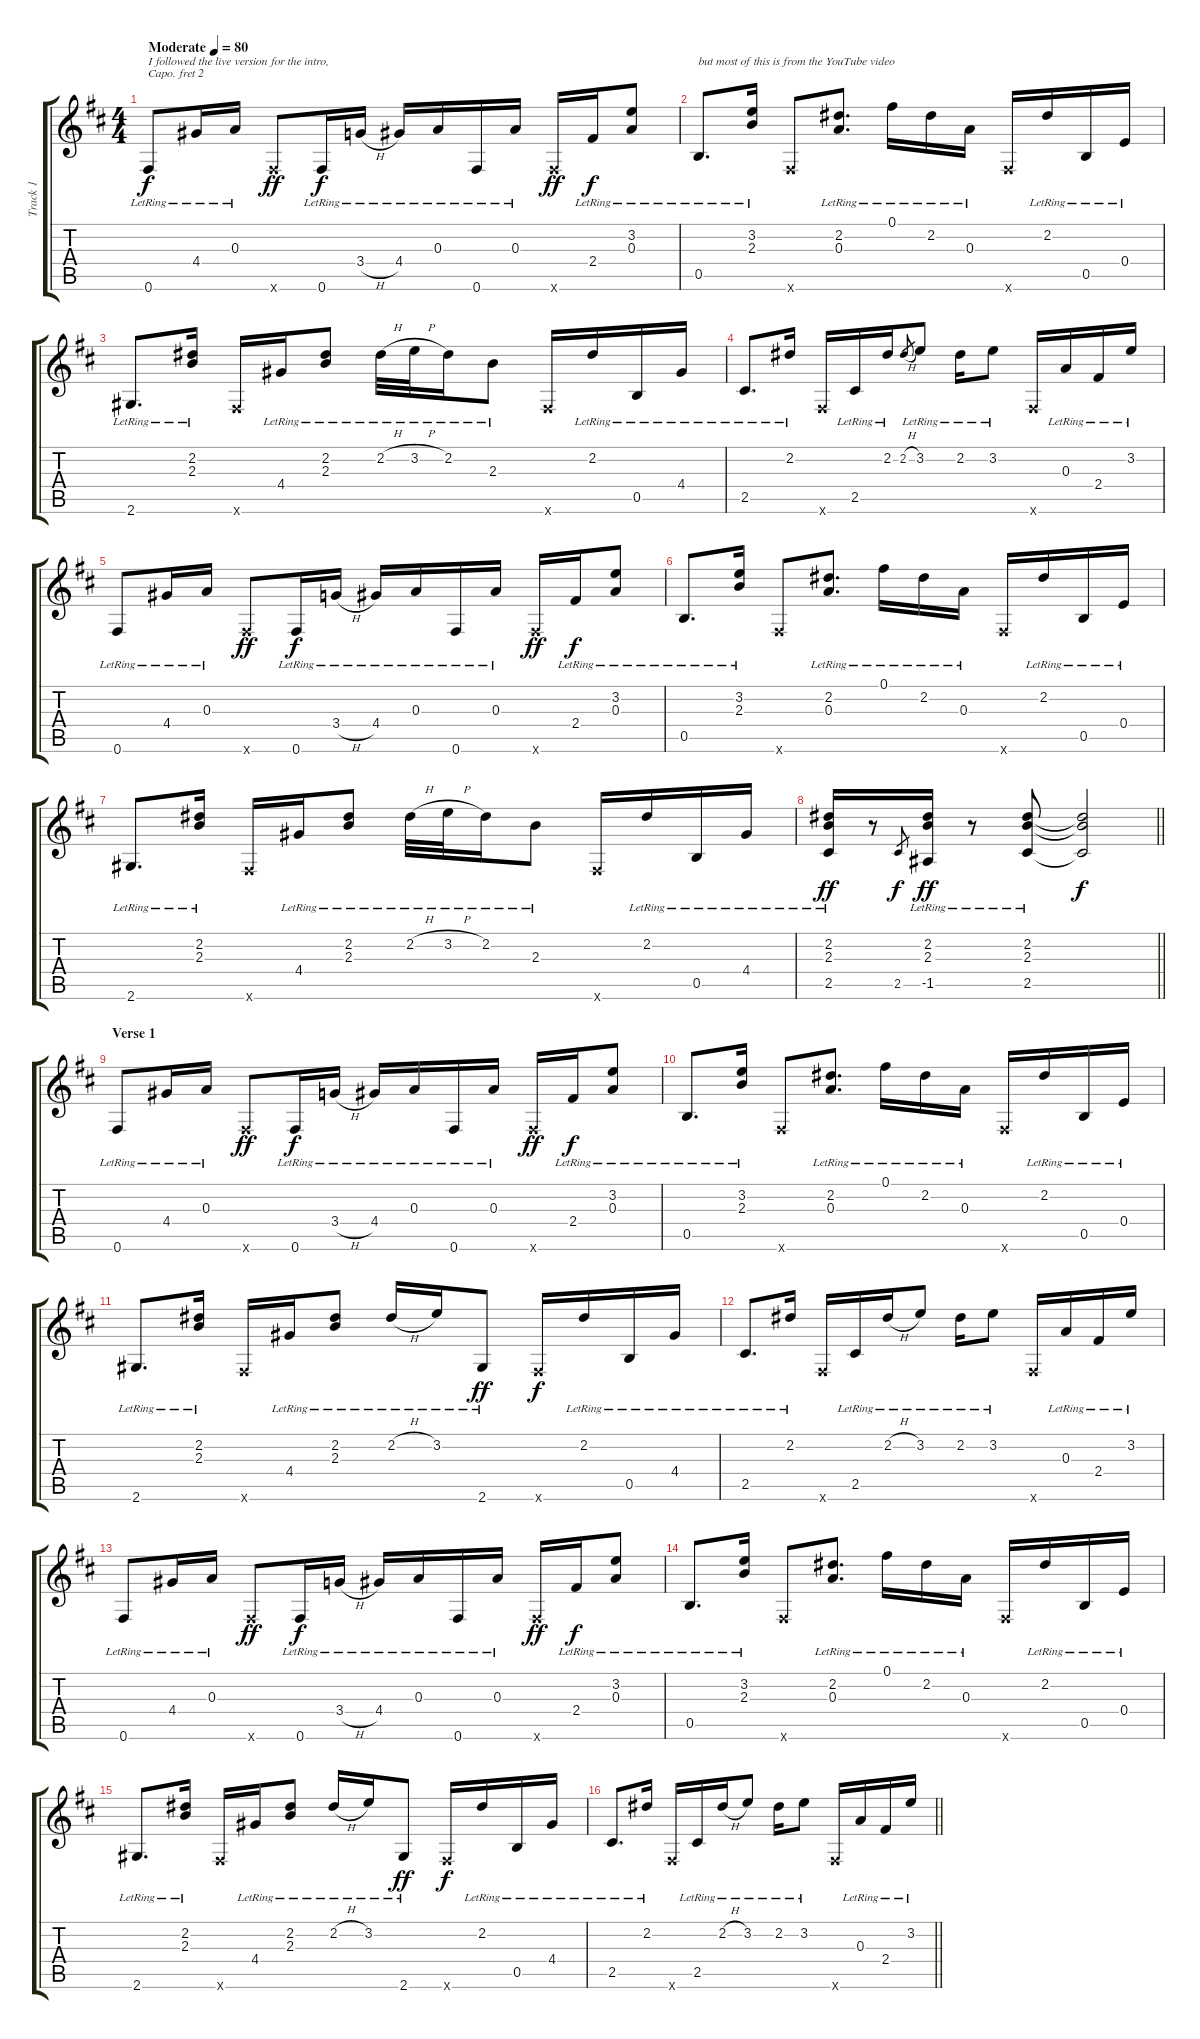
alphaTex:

\track ("Track 1" "Track 1") {instrument acousticguitarsteel}
\staff {score tabs}
\capo 2
\tuning (E4 B3 G3 D3 A2 E2) {hide}
\ts (4 4)
\tempo (80 "Moderate")
\clef g2
\ks d
0.6{lr}.8{txt "I followed the live version for the intro," dy f instrument acousticguitarsteel} 4.4{lr}.16 0.3{lr}.16 0.6{x}.8{dy ff} 0.6{lr}.16{dy f} 3.4{h lr}.16 4.4{lr}.16 0.3{lr}.16 0.6{lr}.16 0.3{lr}.16 0.6{x}.16{dy ff} 2.4{lr}.16{dy f} (3.2{lr} 0.3{lr}).8 |
0.5{lr}.8{d txt "but most of this is from the YouTube video"} (3.2{lr} 2.3{lr}).16 0.6{x}.8 (2.2{lr} 0.3{lr}).8{d} 0.1{lr}.16 2.2{lr}.16 0.3{lr}.16 0.6{x}.16 2.2{lr}.16 0.5{lr}.16 0.4{lr}.16 |
2.6{lr}.8{d} (2.2{lr} 2.3{lr}).16 0.6{x}.16 4.4{lr}.16 (2.2{lr} 2.3{lr}).8 2.2{h lr}.32 3.2{h lr}.32 2.2{lr}.16 2.3{lr}.8 0.6{x}.16 2.2{lr}.16 0.5{lr}.16 4.4{lr}.16 |
2.5{lr}.8{d} 2.2{lr}.16 0.6{x}.16 2.5{lr}.16 2.2{lr}.16 2.2{h}.8{gr} 3.2{lr}.8 2.2{lr}.16 3.2{lr}.8 0.6{x}.16 0.3{lr}.16 2.4{lr}.16 3.2{lr}.16 |
0.6{lr}.8 4.4{lr}.16 0.3{lr}.16 0.6{x}.8{dy ff} 0.6{lr}.16{dy f} 3.4{h lr}.16 4.4{lr}.16 0.3{lr}.16 0.6{lr}.16 0.3{lr}.16 0.6{x}.16{dy ff} 2.4{lr}.16{dy f} (3.2{lr} 0.3{lr}).8 |
0.5{lr}.8{d} (3.2{lr} 2.3{lr}).16 0.6{x}.8 (2.2{lr} 0.3{lr}).8{d} 0.1{lr}.16 2.2{lr}.16 0.3{lr}.16 0.6{x}.16 2.2{lr}.16 0.5{lr}.16 0.4{lr}.16 |
2.6{lr}.8{d} (2.2{lr} 2.3{lr}).16 0.6{x}.16 4.4{lr}.16 (2.2{lr} 2.3{lr}).8 2.2{h lr}.32 3.2{h lr}.32 2.2{lr}.16 2.3{lr}.8 0.6{x}.16 2.2{lr}.16 0.5{lr}.16 4.4{lr}.16 |
\barLineRight lightlight
(2.2{lr} 2.3{lr} 2.5{lr}).16{dy ff} r.8 2.5.8{gr dy f} (2.2{lr} 2.3{lr} -1.5).16{dy ff} r.8 (2.2{lr} 2.3{lr} 2.5{lr}).8 (2.2{t} 2.3{t} 2.5{t}).2{dy f} |
\section ("" "Verse 1")
0.6{lr}.8 4.4{lr}.16 0.3{lr}.16 0.6{x}.8{dy ff} 0.6{lr}.16{dy f} 3.4{h lr}.16 4.4{lr}.16 0.3{lr}.16 0.6{lr}.16 0.3{lr}.16 0.6{x}.16{dy ff} 2.4{lr}.16{dy f} (3.2{lr} 0.3{lr}).8 |
0.5{lr}.8{d} (3.2{lr} 2.3{lr}).16 0.6{x}.8 (2.2{lr} 0.3{lr}).8{d} 0.1{lr}.16 2.2{lr}.16 0.3{lr}.16 0.6{x}.16 2.2{lr}.16 0.5{lr}.16 0.4{lr}.16 |
2.6{lr}.8{d} (2.2{lr} 2.3{lr}).16 0.6{x}.16 4.4{lr}.16 (2.2{lr} 2.3{lr}).8 2.2{h lr}.16 3.2{lr}.16 2.6{lr}.8{dy ff} 0.6{x}.16{dy f} 2.2{lr}.16 0.5{lr}.16 4.4{lr}.16 |
2.5{lr}.8{d} 2.2{lr}.16 0.6{x}.16 2.5{lr}.16 2.2{h lr}.16 3.2{lr}.8 2.2{lr}.16 3.2{lr}.8 0.6{x}.16 0.3{lr}.16 2.4{lr}.16 3.2{lr}.16 |
0.6{lr}.8 4.4{lr}.16 0.3{lr}.16 0.6{x}.8{dy ff} 0.6{lr}.16{dy f} 3.4{h lr}.16 4.4{lr}.16 0.3{lr}.16 0.6{lr}.16 0.3{lr}.16 0.6{x}.16{dy ff} 2.4{lr}.16{dy f} (3.2{lr} 0.3{lr}).8 |
0.5{lr}.8{d} (3.2{lr} 2.3{lr}).16 0.6{x}.8 (2.2{lr} 0.3{lr}).8{d} 0.1{lr}.16 2.2{lr}.16 0.3{lr}.16 0.6{x}.16 2.2{lr}.16 0.5{lr}.16 0.4{lr}.16 |
2.6{lr}.8{d} (2.2{lr} 2.3{lr}).16 0.6{x}.16 4.4{lr}.16 (2.2{lr} 2.3{lr}).8 2.2{h lr}.16 3.2{lr}.16 2.6{lr}.8{dy ff} 0.6{x}.16{dy f} 2.2{lr}.16 0.5{lr}.16 4.4{lr}.16 |
\barLineRight lightlight
2.5{lr}.8{d} 2.2{lr}.16 0.6{x}.16 2.5{lr}.16 2.2{h lr}.16 3.2{lr}.8 2.2{lr}.16 3.2{lr}.8 0.6{x}.16 0.3{lr}.16 2.4{lr}.16 3.2{lr}.16
